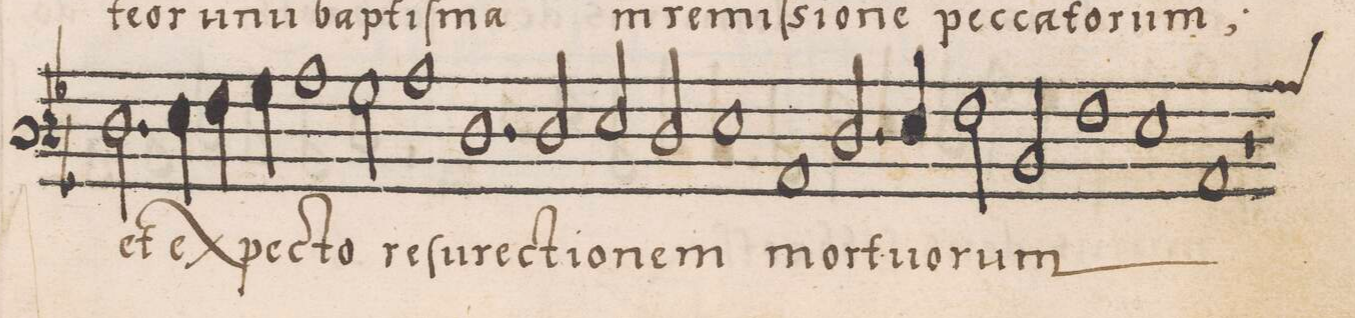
**kern	**text
*I"BASSVS	*
*clefF3	*
*k[b-]	*
*met(C|)	*
*M2/1	*
2.F\	et
4G\	ex-
=246-	=246-
4A\	.
4B-\	-pec-
1c	-to
2B-\	.
=247-	=247-
1c	re-
1.F	-ſu-
=248-	=248-
2F/	-rec-
2G/	-ti-
2F/	-o-
=249-	=249-
1G	-nem
1C	mor-
=250-	=250-
2.F/	-tu-
4G/	-o-
2A\	-rum
2D/	.
=251-	=251-
1A	.
1G	.
=252-	=252-
1C	.
*custos:c	*
1r	.
=253-	=253-
*-	*-
